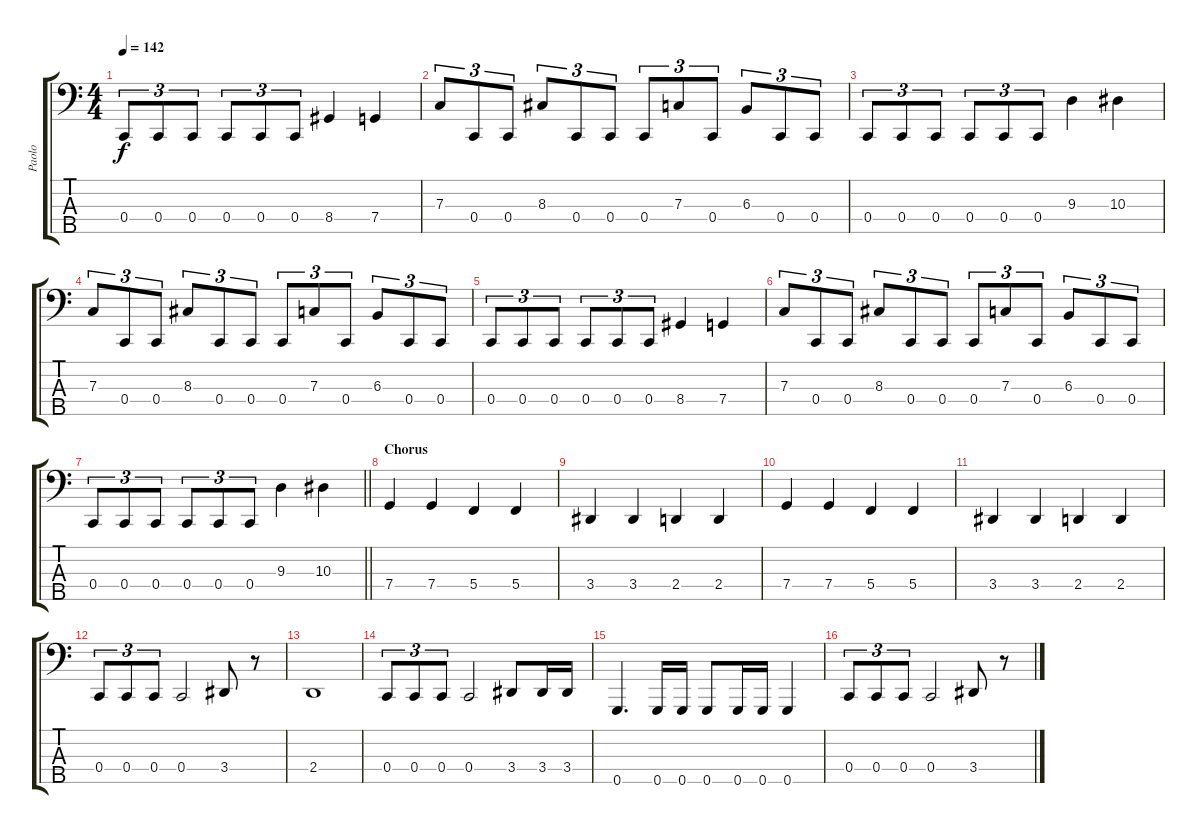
\track ("Paolo" "Paolo") {instrument electricbasspick}
\staff {score tabs}
\tuning (Eb2 Bb1 F1 C1 G0) {hide}
\ts (4 4)
\tempo 142
\clef f4
\ks c
0.4.8{tu (3 2) dy f} 0.4.8{tu (3 2)} 0.4.8{tu (3 2)} 0.4.8{tu (3 2)} 0.4.8{tu (3 2)} 0.4.8{tu (3 2)} 8.4.4 7.4.4 |
7.3.8{tu (3 2)} 0.4.8{tu (3 2)} 0.4.8{tu (3 2)} 8.3.8{tu (3 2)} 0.4.8{tu (3 2)} 0.4.8{tu (3 2)} 0.4.8{tu (3 2)} 7.3.8{tu (3 2)} 0.4.8{tu (3 2)} 6.3.8{tu (3 2)} 0.4.8{tu (3 2)} 0.4.8{tu (3 2)} |
0.4.8{tu (3 2)} 0.4.8{tu (3 2)} 0.4.8{tu (3 2)} 0.4.8{tu (3 2)} 0.4.8{tu (3 2)} 0.4.8{tu (3 2)} 9.3.4 10.3.4 |
7.3.8{tu (3 2)} 0.4.8{tu (3 2)} 0.4.8{tu (3 2)} 8.3.8{tu (3 2)} 0.4.8{tu (3 2)} 0.4.8{tu (3 2)} 0.4.8{tu (3 2)} 7.3.8{tu (3 2)} 0.4.8{tu (3 2)} 6.3.8{tu (3 2)} 0.4.8{tu (3 2)} 0.4.8{tu (3 2)} |
0.4.8{tu (3 2)} 0.4.8{tu (3 2)} 0.4.8{tu (3 2)} 0.4.8{tu (3 2)} 0.4.8{tu (3 2)} 0.4.8{tu (3 2)} 8.4.4 7.4.4 |
7.3.8{tu (3 2)} 0.4.8{tu (3 2)} 0.4.8{tu (3 2)} 8.3.8{tu (3 2)} 0.4.8{tu (3 2)} 0.4.8{tu (3 2)} 0.4.8{tu (3 2)} 7.3.8{tu (3 2)} 0.4.8{tu (3 2)} 6.3.8{tu (3 2)} 0.4.8{tu (3 2)} 0.4.8{tu (3 2)} |
\barLineRight lightlight
0.4.8{tu (3 2)} 0.4.8{tu (3 2)} 0.4.8{tu (3 2)} 0.4.8{tu (3 2)} 0.4.8{tu (3 2)} 0.4.8{tu (3 2)} 9.3.4 10.3.4 |
\section ("" "Chorus")
7.4.4 7.4.4 5.4.4 5.4.4 |
3.4.4 3.4.4 2.4.4 2.4.4 |
7.4.4 7.4.4 5.4.4 5.4.4 |
3.4.4 3.4.4 2.4.4 2.4.4 |
0.4.8{tu (3 2)} 0.4.8{tu (3 2)} 0.4.8{tu (3 2)} 0.4.2 3.4.8 r.8 |
2.4.1 |
0.4.8{tu (3 2)} 0.4.8{tu (3 2)} 0.4.8{tu (3 2)} 0.4.2 3.4.8 3.4.16 3.4.16 |
0.5.4{d} 0.5.16 0.5.16 0.5.8 0.5.16 0.5.16 0.5.4 |
0.4.8{tu (3 2)} 0.4.8{tu (3 2)} 0.4.8{tu (3 2)} 0.4.2 3.4.8 r.8
